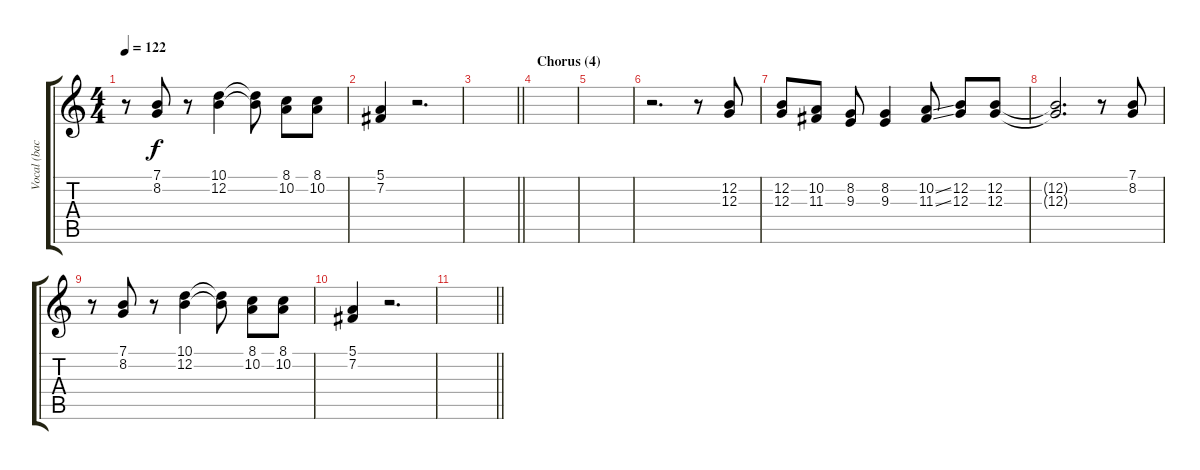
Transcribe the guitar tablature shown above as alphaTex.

\track ("Vocal (back)" "Vocal (bac") {instrument cello}
\staff {score tabs}
\tuning (E4 B3 G3 D3 A2 E2) {hide}
\ts (4 4)
\tempo 122
\clef g2
\ks c
r.8{dy f} (7.1 8.2).8 r.8 (10.1 12.2).4 (10.1{t} 12.2{t}).8 (8.1 10.2).8 (8.1 10.2).8 |
(5.1 7.2).4 r.2{d} |
\barLineRight lightlight
|
\section ("" "Chorus (4)")
|
|
r.2{d} r.8 (12.2 12.3).8 |
(12.2 12.3).8{volume 0} (10.2 11.3).8 (8.2 9.3).8 (8.2 9.3).4 (10.2{ss} 11.3{ss}).8 (12.2 12.3).8 (12.2 12.3).8 |
(12.2{t} 12.3{t}).2{d} r.8 (7.1 8.2).8 |
r.8 (7.1 8.2).8 r.8 (10.1 12.2).4 (10.1{t} 12.2{t}).8 (8.1 10.2).8 (8.1 10.2).8 |
(5.1 7.2).4 r.2{d} |
\barLineRight lightlight
